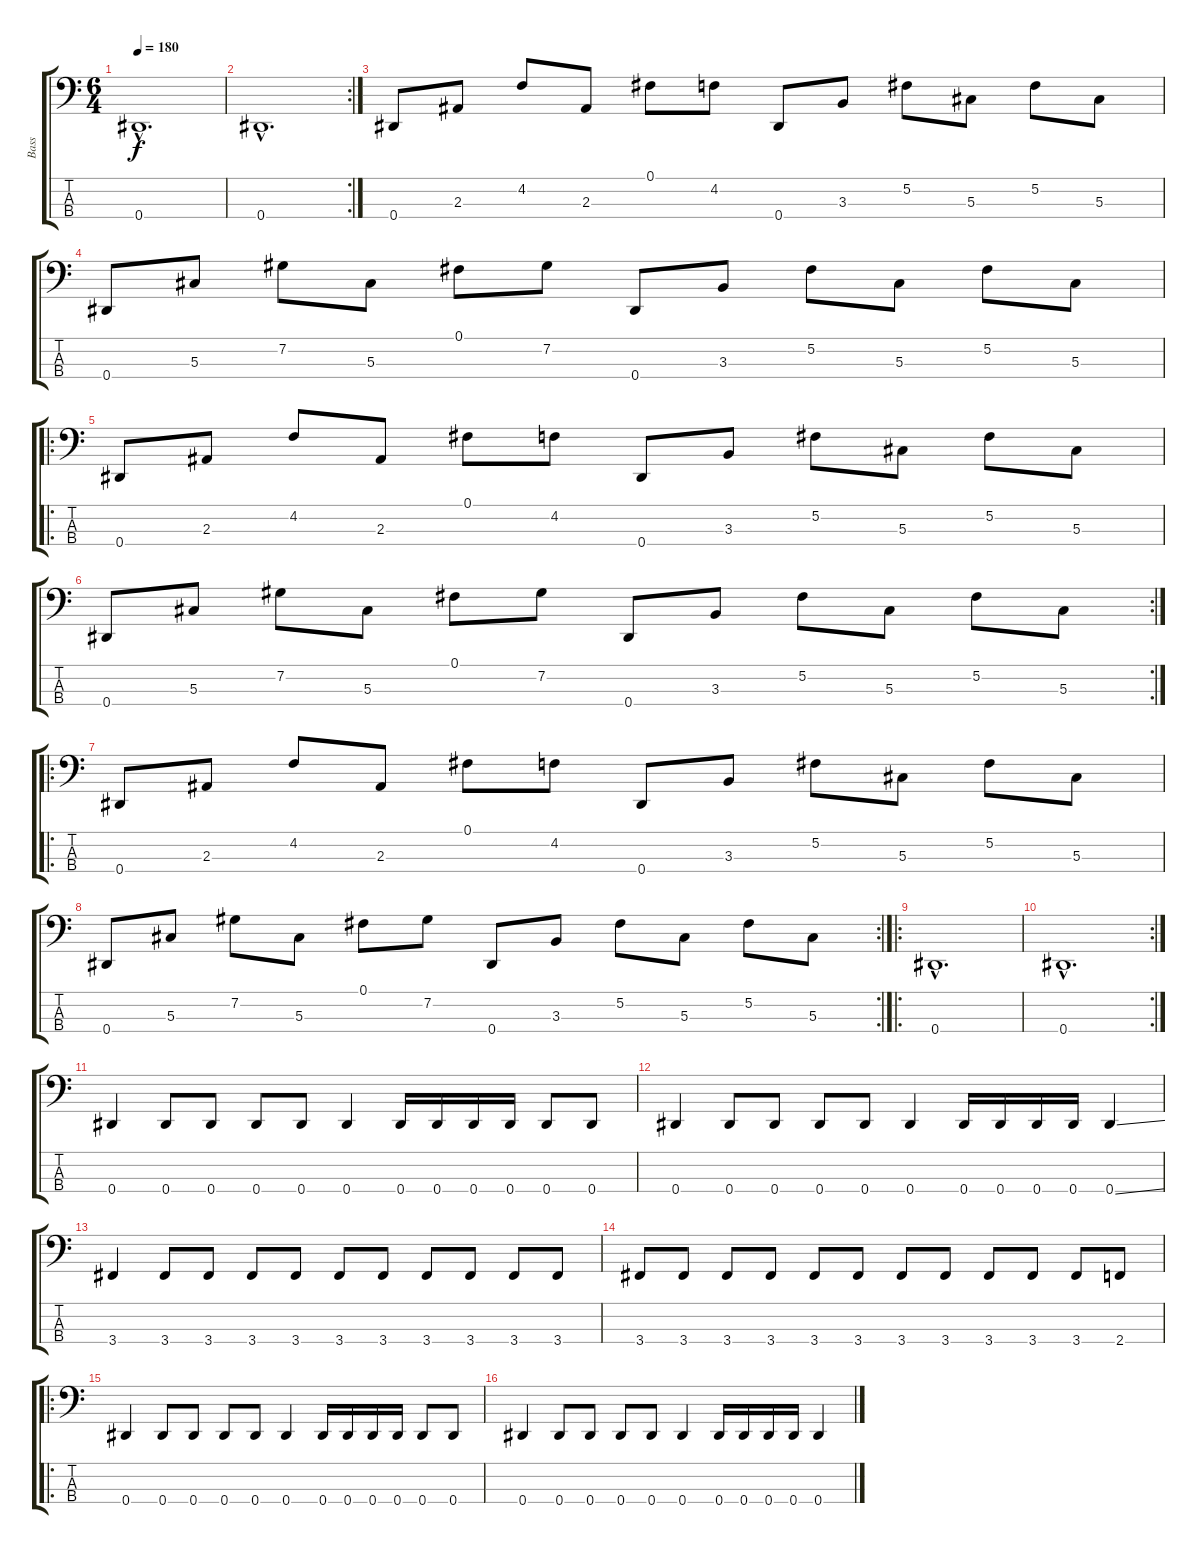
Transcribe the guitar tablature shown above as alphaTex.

\track ("Bass" "Bass") {instrument electricbasspick}
\staff {score tabs}
\tuning (Gb2 Db2 Ab1 Eb1) {hide}
\ts (6 4)
\tempo 180
\clef f4
\ks c
0.4{hac}.1{d dy f instrument electricbasspick} |
\rc 2
0.4{hac}.1{d} |
0.4.8 2.3.8 4.2.8 2.3.8 0.1.8 4.2.8 0.4.8 3.3.8 5.2.8 5.3.8 5.2.8 5.3.8 |
0.4.8 5.3.8 7.2.8 5.3.8 0.1.8 7.2.8 0.4.8 3.3.8 5.2.8 5.3.8 5.2.8 5.3.8 |
\ro
0.4.8 2.3.8 4.2.8 2.3.8 0.1.8 4.2.8 0.4.8 3.3.8 5.2.8 5.3.8 5.2.8 5.3.8 |
\rc 2
0.4.8 5.3.8 7.2.8 5.3.8 0.1.8 7.2.8 0.4.8 3.3.8 5.2.8 5.3.8 5.2.8 5.3.8 |
\ro
0.4.8 2.3.8 4.2.8 2.3.8 0.1.8 4.2.8 0.4.8 3.3.8 5.2.8 5.3.8 5.2.8 5.3.8 |
\rc 2
0.4.8 5.3.8 7.2.8 5.3.8 0.1.8 7.2.8 0.4.8 3.3.8 5.2.8 5.3.8 5.2.8 5.3.8 |
\ro
0.4{hac}.1{d} |
\rc 2
0.4{hac}.1{d} |
0.4.4 0.4.8 0.4.8 0.4.8 0.4.8 0.4.4 0.4.16 0.4.16 0.4.16 0.4.16 0.4.8 0.4.8 |
0.4.4 0.4.8 0.4.8 0.4.8 0.4.8 0.4.4 0.4.16 0.4.16 0.4.16 0.4.16 0.4{ss}.4 |
3.4.4 3.4.8 3.4.8 3.4.8 3.4.8 3.4.8 3.4.8 3.4.8 3.4.8 3.4.8 3.4.8 |
3.4.8 3.4.8 3.4.8 3.4.8 3.4.8 3.4.8 3.4.8 3.4.8 3.4.8 3.4.8 3.4.8 2.4.8 |
\ro
0.4.4 0.4.8 0.4.8 0.4.8 0.4.8 0.4.4 0.4.16 0.4.16 0.4.16 0.4.16 0.4.8 0.4.8 |
0.4.4 0.4.8 0.4.8 0.4.8 0.4.8 0.4.4 0.4.16 0.4.16 0.4.16 0.4.16 0.4{ss}.4
